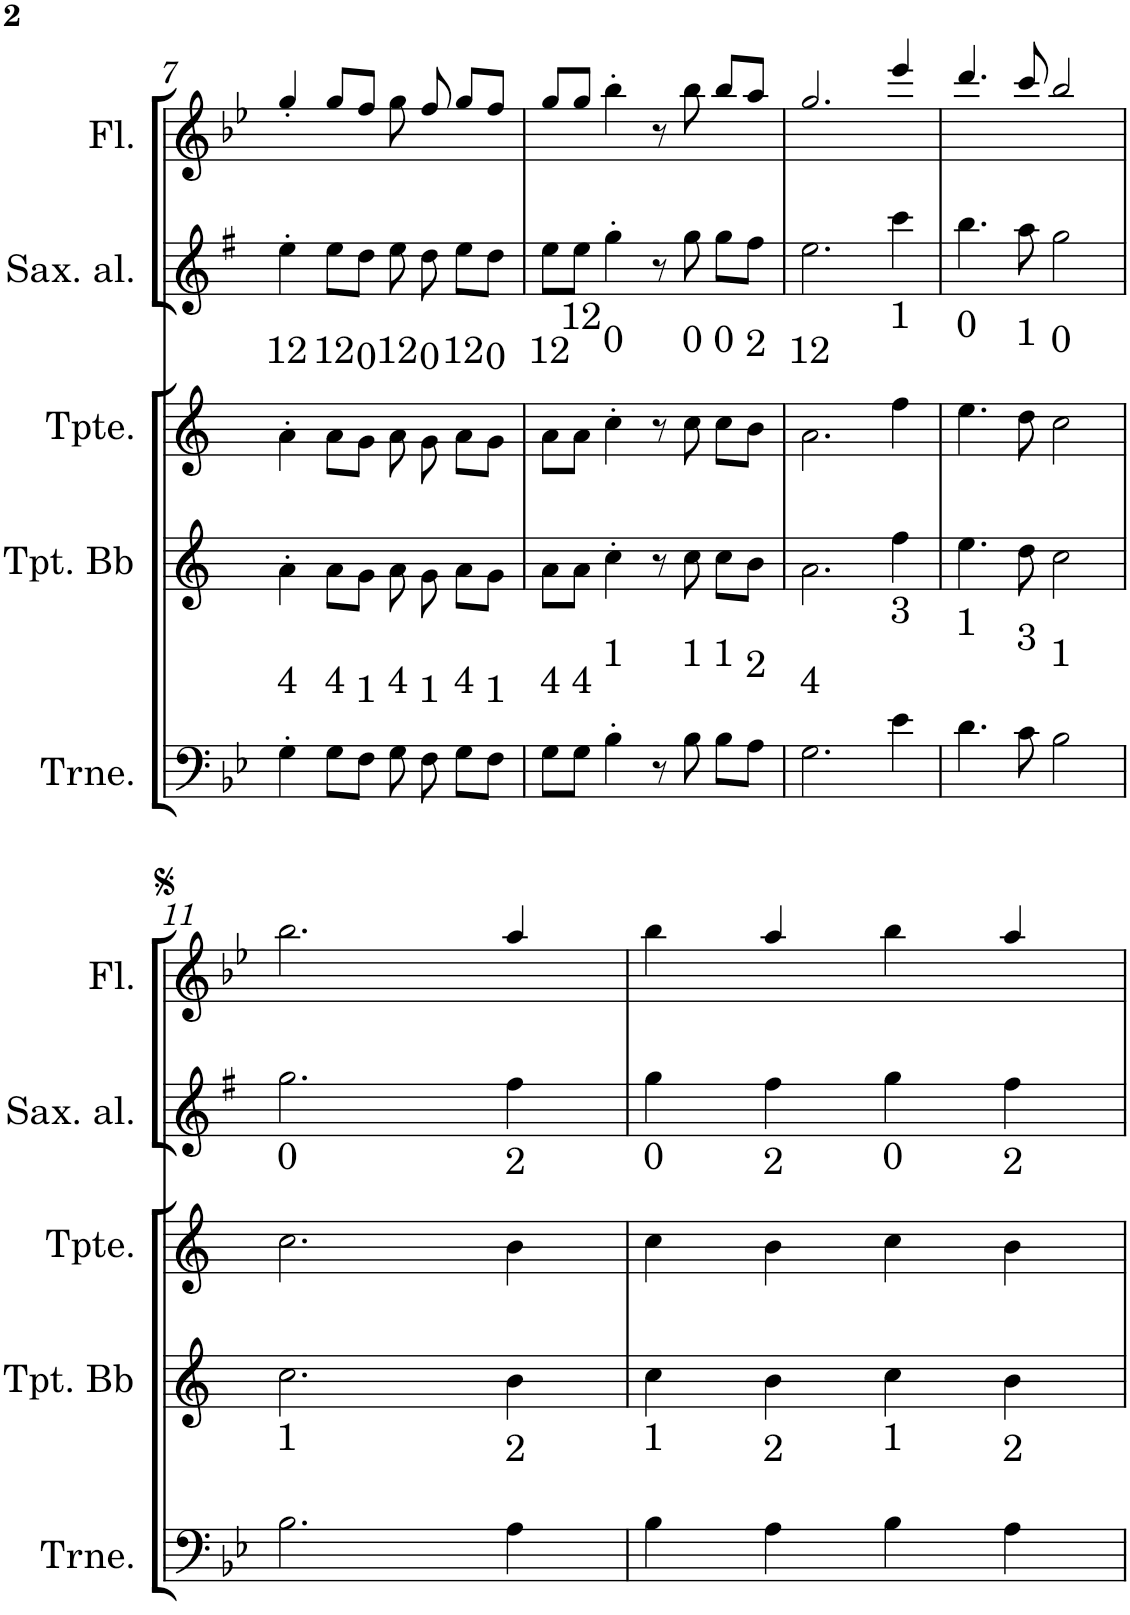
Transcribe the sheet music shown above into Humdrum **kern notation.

**kern	**kern	**kern	**kern	**kern
*part5	*part4	*part3	*part2	*part1
*staff5	*staff4	*staff3	*staff2	*staff1
*I"C ClavF	*I"Bb	*I"Bb - Pirata	*I"Eb	*I"C ClavG
!!LO:PB:g=z
*clefF4	*clefG2	*clefG2	*clefG2	*clefG2
*	*Trd2c3	*Trd1c2	*Trd5c9	*
*k[b-e-]	*k[]	*k[]	*k[f#]	*k[b-e-]
*B-:	*	*	*G:	*B-:
*M4/4	*M4/4	*M4/4	*M4/4	*M4/4
=7	=7	=7	=7	=7
4G'\	4a'\	4a'\	4ee'\	4gg'/
8G\L	8a\L	8a\L	8ee\L	8gg/L
8F\J	8g\J	8g\J	8dd\J	8ff/J
8G\	8a\	8a\	8ee\	8gg\
8F\	8g\	8g\	8dd\	8ff/
8G\L	8a\L	8a\L	8ee\L	8gg/L
8F\J	8g\J	8g\J	8dd\J	8ff/J
=8	=8	=8	=8	=8
8G\L	8a\L	8a\L	8ee\L	8gg/L
8G\J	8a\J	8a\J	8ee\J	8gg/J
4B-'\	4cc'\	4cc'\	4gg'\	4bb-'\
8r	8r	8r	8r	8r
8B-\	8cc\	8cc\	8gg\	8bb-\
8B-\L	8cc\L	8cc\L	8gg\L	8bb-/L
8A\J	8b\J	8b\J	8ff#\J	8aa/J
=9	=9	=9	=9	=9
2.G\	2.a\	2.a\	2.ee\	2.gg/
4e-\	4ff\	4ff\	4ccc\	4eee-/
=10	=10	=10	=10	=10
4.d\	4.ee\	4.ee\	4.bb\	4.ddd/
8c\	8dd\	8dd\	8aa\	8ccc/
2B-\	2cc\	2cc\	2gg\	2bb-/
!!LO:LB:g=z
=11	=11	=11	=11	=11
2.B-\	2.cc\	2.cc\	2.gg\	2.bb-\
4A\	4b\	4b\	4ff#\	4aa/
=12	=12	=12	=12	=12
4B-\	4cc\	4cc\	4gg\	4bb-\
4A\	4b\	4b\	4ff#\	4aa/
4B-\	4cc\	4cc\	4gg\	4bb-\
4A\	4b\	4b\	4ff#\	4aa/
=	=	=	=	=
*-	*-	*-	*-	*-
